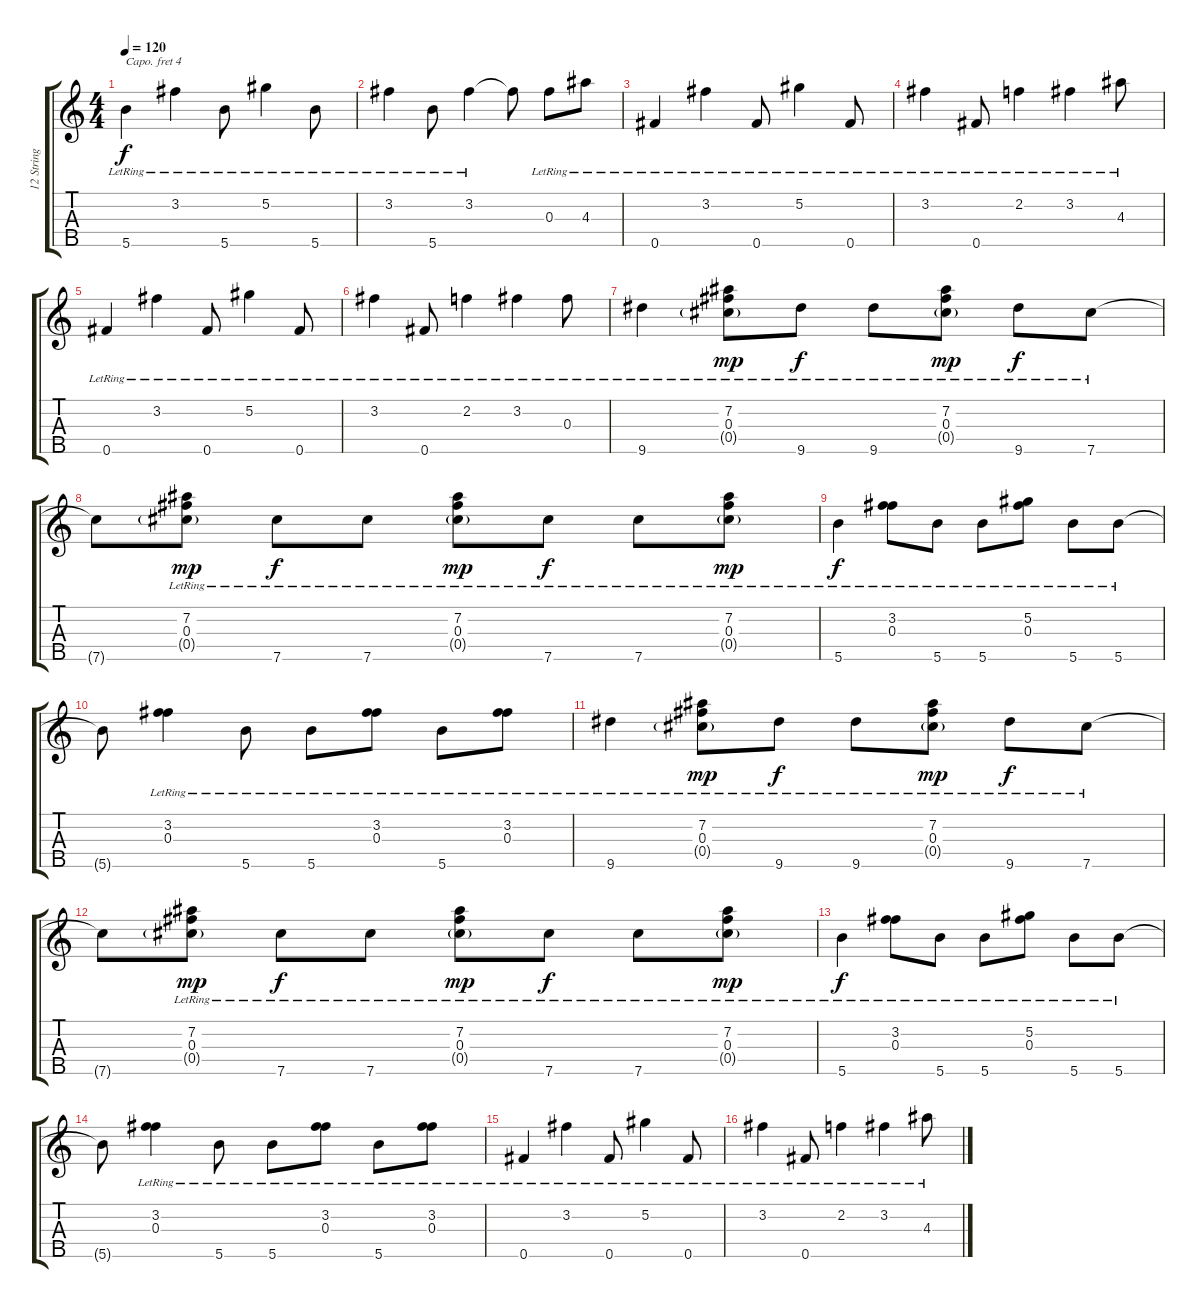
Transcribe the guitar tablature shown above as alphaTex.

\track ("12 String (upper)" "12 String ") {instrument acousticguitarsteel}
\staff {score tabs}
\capo 4
\tuning (E4 B3 D4 A3 D3) {hide}
\ts (4 4)
\tempo 120
\clef g2
\ks c
5.5{lr}.4{dy f} 3.2{lr}.4 5.5{lr}.8 5.2{lr}.4 5.5{lr}.8 |
3.2{lr}.4 5.5{lr}.8 3.2{lr}.4 3.2{t}.8 0.3{lr}.8 4.3{lr}.8 |
0.5{lr}.4 3.2{lr}.4 0.5{lr}.8 5.2{lr}.4 0.5{lr}.8 |
3.2{lr}.4 0.5{lr}.8 2.2{lr}.4 3.2{lr}.4 4.3{lr}.8 |
0.5{lr}.4 3.2{lr}.4 0.5{lr}.8 5.2{lr}.4 0.5{lr}.8 |
3.2{lr}.4 0.5{lr}.8 2.2{lr}.4 3.2{lr}.4 0.3{lr}.8 |
9.5{lr}.4 (7.2{lr} 0.3{lr} 0.4{g lr}).8{dy mp} 9.5{lr}.8{dy f} 9.5{lr}.8 (7.2{lr} 0.3{lr} 0.4{g lr}).8{dy mp} 9.5{lr}.8{dy f} 7.5{lr}.8 |
7.5{t}.8 (7.2{lr} 0.3{lr} 0.4{g lr}).8{dy mp} 7.5{lr}.8{dy f} 7.5{lr}.8 (7.2{lr} 0.3{lr} 0.4{g lr}).8{dy mp} 7.5{lr}.8{dy f} 7.5{lr}.8 (7.2{lr} 0.3{lr} 0.4{g lr}).8{dy mp} |
5.5{lr}.4{dy f} (3.2{lr} 0.3{lr}).8 5.5{lr}.8 5.5{lr}.8 (5.2{lr} 0.3{lr}).8 5.5{lr}.8 5.5{lr}.8 |
5.5{t}.8 (3.2{lr} 0.3{lr}).4 5.5{lr}.8 5.5{lr}.8 (3.2{lr} 0.3{lr}).8 5.5{lr}.8 (3.2{lr} 0.3{lr}).8 |
9.5{lr}.4 (7.2{lr} 0.3{lr} 0.4{g lr}).8{dy mp} 9.5{lr}.8{dy f} 9.5{lr}.8 (7.2{lr} 0.3{lr} 0.4{g lr}).8{dy mp} 9.5{lr}.8{dy f} 7.5{lr}.8 |
7.5{t}.8 (7.2{lr} 0.3{lr} 0.4{g lr}).8{dy mp} 7.5{lr}.8{dy f} 7.5{lr}.8 (7.2{lr} 0.3{lr} 0.4{g lr}).8{dy mp} 7.5{lr}.8{dy f} 7.5{lr}.8 (7.2{lr} 0.3{lr} 0.4{g lr}).8{dy mp} |
5.5{lr}.4{dy f} (3.2{lr} 0.3{lr}).8 5.5{lr}.8 5.5{lr}.8 (5.2{lr} 0.3{lr}).8 5.5{lr}.8 5.5{lr}.8 |
5.5{t}.8 (3.2{lr} 0.3{lr}).4 5.5{lr}.8 5.5{lr}.8 (3.2{lr} 0.3{lr}).8 5.5{lr}.8 (3.2{lr} 0.3{lr}).8 |
0.5{lr}.4 3.2{lr}.4 0.5{lr}.8 5.2{lr}.4 0.5{lr}.8 |
3.2{lr}.4 0.5{lr}.8 2.2{lr}.4 3.2{lr}.4 4.3{lr}.8
